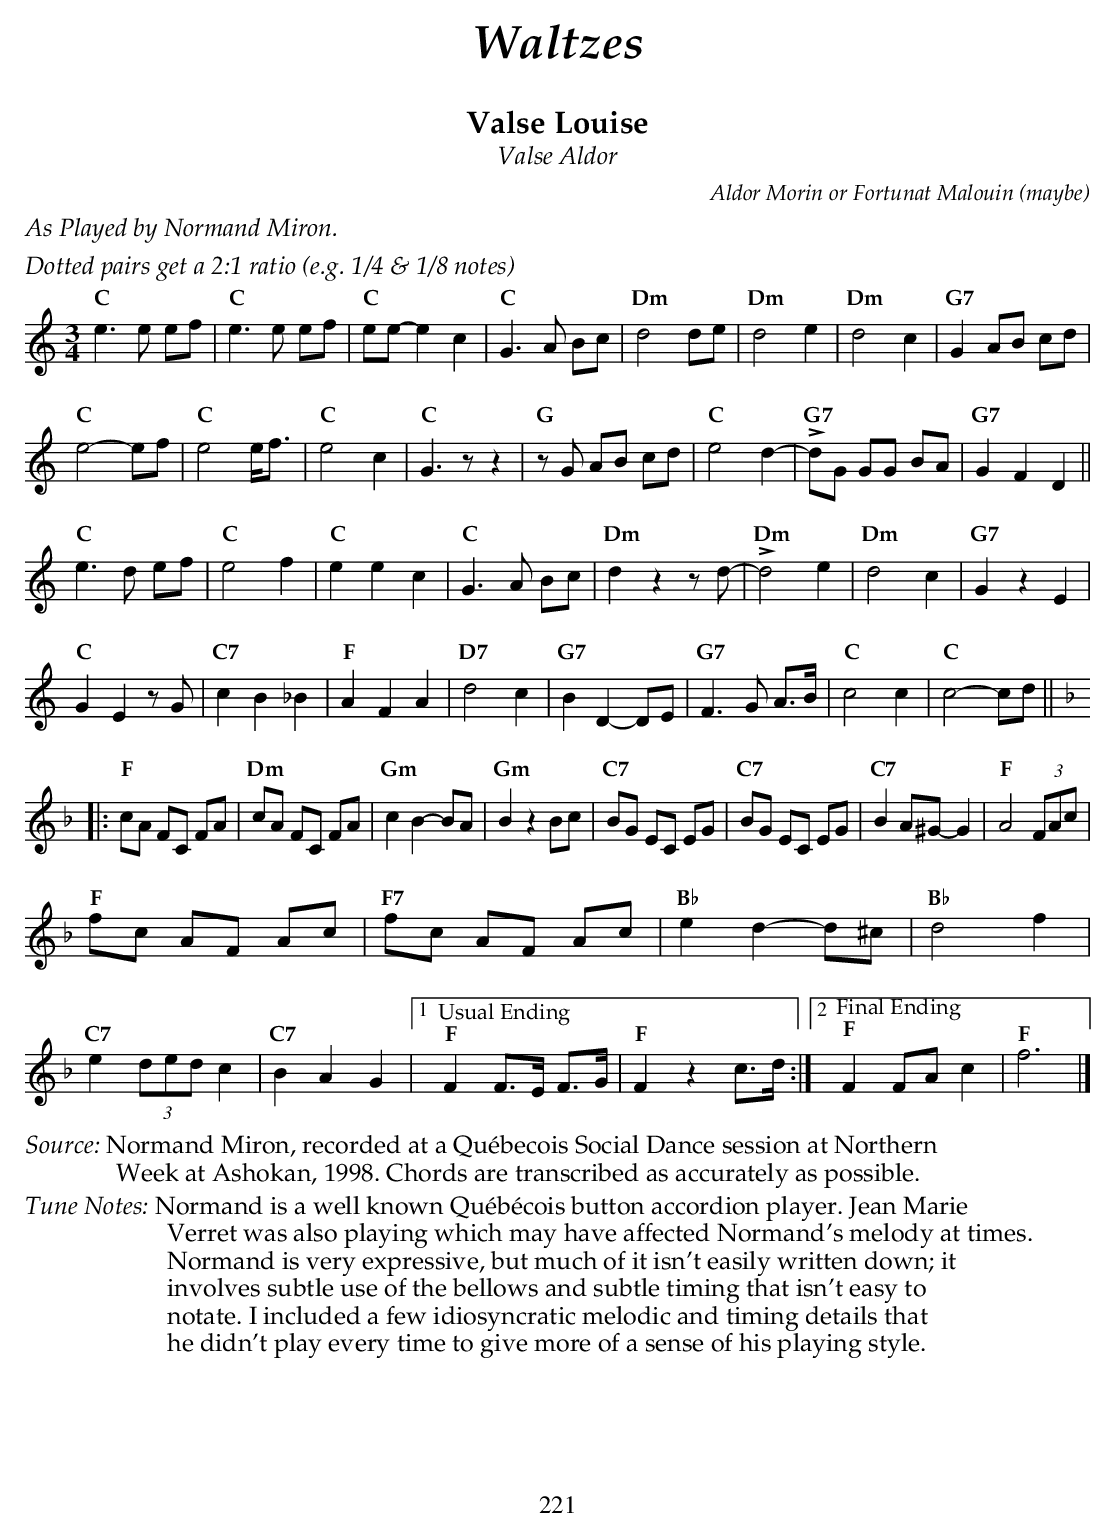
X:1
T:Valse Louise
T:Valse Aldor
C:Aldor Morin or Fortunat Malouin (maybe)
U:s = !slide!
U:t = !trill!
M:3/4
L:1/8
K:C
%%text $2As Played by Normand Miron.$0
%%text $2Dotted pairs get a 2:1 ratio (e.g. 1/4 & 1/8 notes)$0
"C" e2>e2 ef     | "C" e2>e2 ef    | "C" ee-e2 c2     | "C" G2>A2 Bc |\
"Dm" d4 de       | "Dm" d4 e2      | "Dm" d4 c2       | "G7" G2 AB cd |
"C" e4-ef        | "C" e4 e<f      | "C" e4 c2        | "C" G3z z2 |\
"G" zG AB cd     | "C" e4 d2-      | "G7" !>!dG GG BA | "G7" G2 F2 D2 ||
"C" e2>d2 ef     | "C" e4 f2       | "C" e2 e2 c2     | "C" G2>A2 Bc |\
"Dm" d2 z2 zd-   | "Dm" !>!d4 e2   | "Dm" d4 c2       | "G7" G2 z2 E2 |
"C" G2 E2 zG     | "C7" c2 B2  _B2 | "F" A2 F2 A2     | "D7" d4 c2 |\
"G7" B2 D2-DE    | "G7" F3 G A>B   | "C" c4 c2        | "C" c4- cd ||
[K:F] |:
"F" cA FC FA     | "Dm" cA FC FA   | "Gm" c2 B2- BA   | "Gm" B2 z2 Bc |\
"C7" BG EC EG    | "C7" BG EC EG   | "C7" B2 A^G- G2  | "F" A4 (3FAc |
"F" fc AF Ac     | "F7" fc AF Ac   | "Bb" e2 d2- d^c  |"Bb"  d4 f2 |
"C7" e2 (3ded c2 | "C7" B2 A2 G2   |[1"^Usual Ending" "F" F2 F>E F>G |\
"F" F2 z2 c>d   :|[2"^Final Ending" "F" F2 FA c2        | "F" f6 |]
